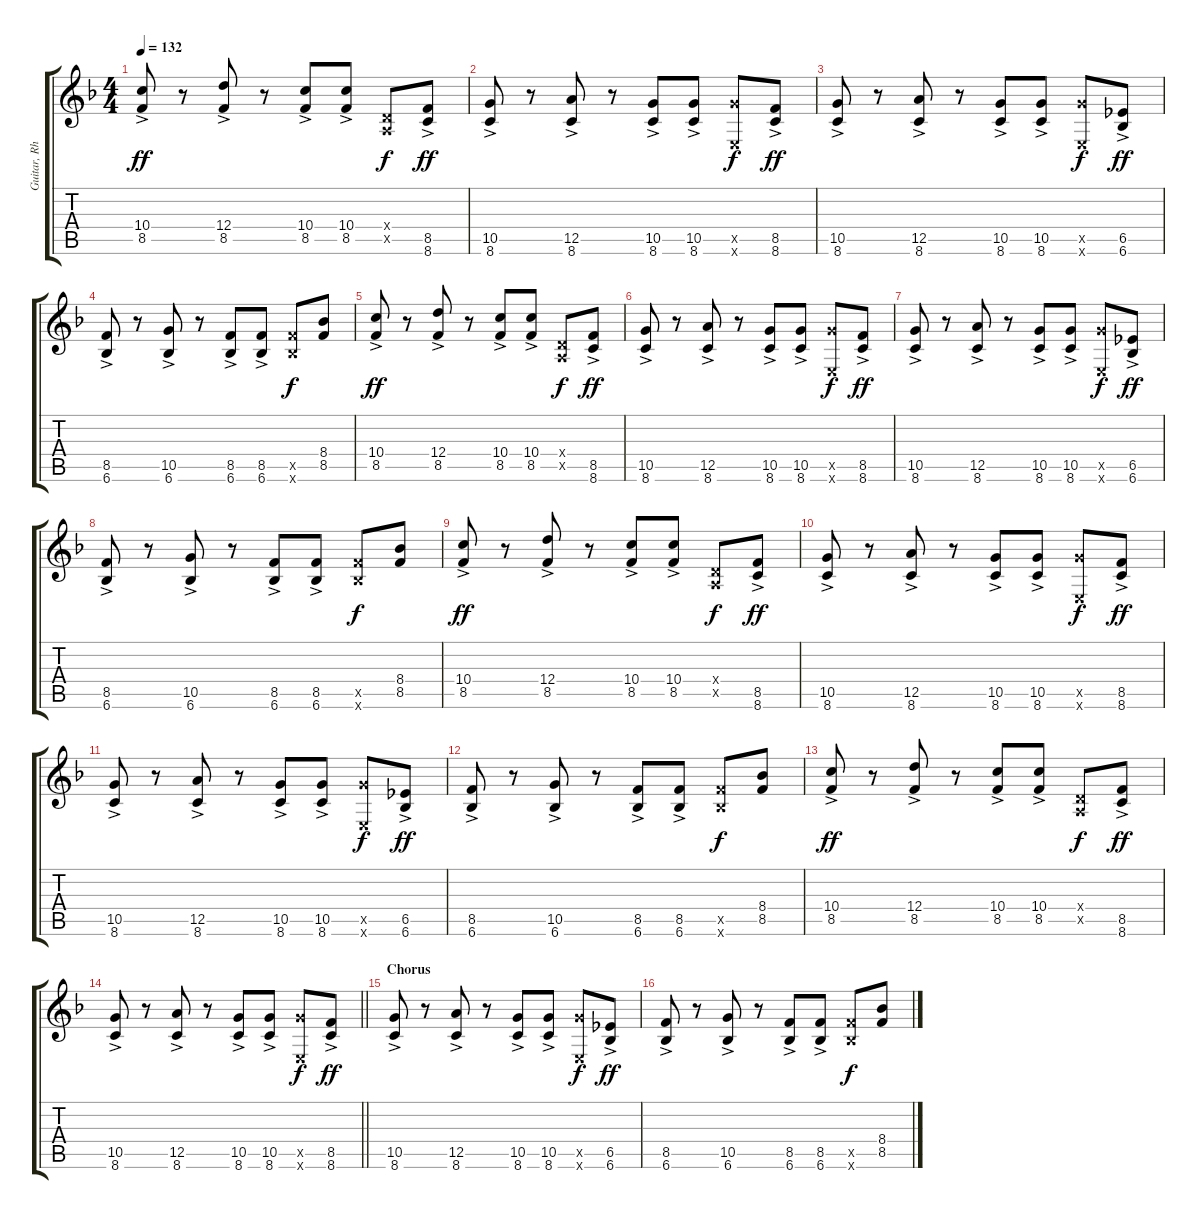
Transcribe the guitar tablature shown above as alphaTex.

\track ("Guitar, Rhythm" "Guitar, Rh") {instrument overdrivenguitar}
\staff {score tabs}
\tuning (E4 B3 G3 D3 A2 E2) {hide}
\ts (4 4)
\tempo 132
\clef g2
\ks f
(10.4{ac} 8.5).8{dy ff} r.8 (12.4{ac} 8.5).8 r.8 (10.4{ac} 8.5).8 (10.4{ac} 8.5).8 (0.4{x} 0.5{x}).8{dy f} (8.5{ac} 8.6).8{dy ff} |
(10.5{ac} 8.6).8 r.8 (12.5{ac} 8.6).8 r.8 (10.5{ac} 8.6).8 (10.5{ac} 8.6).8 (10.5{x} 0.6{x}).8{dy f} (8.5{ac} 8.6).8{dy ff} |
(10.5{ac} 8.6).8 r.8 (12.5{ac} 8.6).8 r.8 (10.5{ac} 8.6).8 (10.5{ac} 8.6).8 (10.5{x} 0.6{x}).8{dy f} (6.5{ac} 6.6).8{dy ff} |
(8.5{ac} 6.6).8 r.8 (10.5{ac} 6.6).8 r.8 (8.5{ac} 6.6).8 (8.5{ac} 6.6).8 (8.5{x} 6.6{x}).8{dy f} (8.4 8.5).8 |
(10.4{ac} 8.5).8{dy ff} r.8 (12.4{ac} 8.5).8 r.8 (10.4{ac} 8.5).8 (10.4{ac} 8.5).8 (0.4{x} 0.5{x}).8{dy f} (8.5{ac} 8.6).8{dy ff} |
(10.5{ac} 8.6).8 r.8 (12.5{ac} 8.6).8 r.8 (10.5{ac} 8.6).8 (10.5{ac} 8.6).8 (10.5{x} 0.6{x}).8{dy f} (8.5{ac} 8.6).8{dy ff} |
(10.5{ac} 8.6).8 r.8 (12.5{ac} 8.6).8 r.8 (10.5{ac} 8.6).8 (10.5{ac} 8.6).8 (10.5{x} 0.6{x}).8{dy f} (6.5{ac} 6.6).8{dy ff} |
(8.5{ac} 6.6).8 r.8 (10.5{ac} 6.6).8 r.8 (8.5{ac} 6.6).8 (8.5{ac} 6.6).8 (8.5{x} 6.6{x}).8{dy f} (8.4 8.5).8 |
(10.4{ac} 8.5).8{dy ff} r.8 (12.4{ac} 8.5).8 r.8 (10.4{ac} 8.5).8 (10.4{ac} 8.5).8 (0.4{x} 0.5{x}).8{dy f} (8.5{ac} 8.6).8{dy ff} |
(10.5{ac} 8.6).8 r.8 (12.5{ac} 8.6).8 r.8 (10.5{ac} 8.6).8 (10.5{ac} 8.6).8 (10.5{x} 0.6{x}).8{dy f} (8.5{ac} 8.6).8{dy ff} |
(10.5{ac} 8.6).8 r.8 (12.5{ac} 8.6).8 r.8 (10.5{ac} 8.6).8 (10.5{ac} 8.6).8 (10.5{x} 0.6{x}).8{dy f} (6.5{ac} 6.6).8{dy ff} |
(8.5{ac} 6.6).8 r.8 (10.5{ac} 6.6).8 r.8 (8.5{ac} 6.6).8 (8.5{ac} 6.6).8 (8.5{x} 6.6{x}).8{dy f} (8.4 8.5).8 |
(10.4{ac} 8.5).8{dy ff} r.8 (12.4{ac} 8.5).8 r.8 (10.4{ac} 8.5).8 (10.4{ac} 8.5).8 (0.4{x} 0.5{x}).8{dy f} (8.5{ac} 8.6).8{dy ff} |
\barLineRight lightlight
(10.5{ac} 8.6).8 r.8 (12.5{ac} 8.6).8 r.8 (10.5{ac} 8.6).8 (10.5{ac} 8.6).8 (10.5{x} 0.6{x}).8{dy f} (8.5{ac} 8.6).8{dy ff} |
\section ("" "Chorus")
(10.5{ac} 8.6).8 r.8 (12.5{ac} 8.6).8 r.8 (10.5{ac} 8.6).8 (10.5{ac} 8.6).8 (10.5{x} 0.6{x}).8{dy f} (6.5{ac} 6.6).8{dy ff} |
(8.5{ac} 6.6).8 r.8 (10.5{ac} 6.6).8 r.8 (8.5{ac} 6.6).8 (8.5{ac} 6.6).8 (8.5{x} 6.6{x}).8{dy f} (8.4 8.5).8
